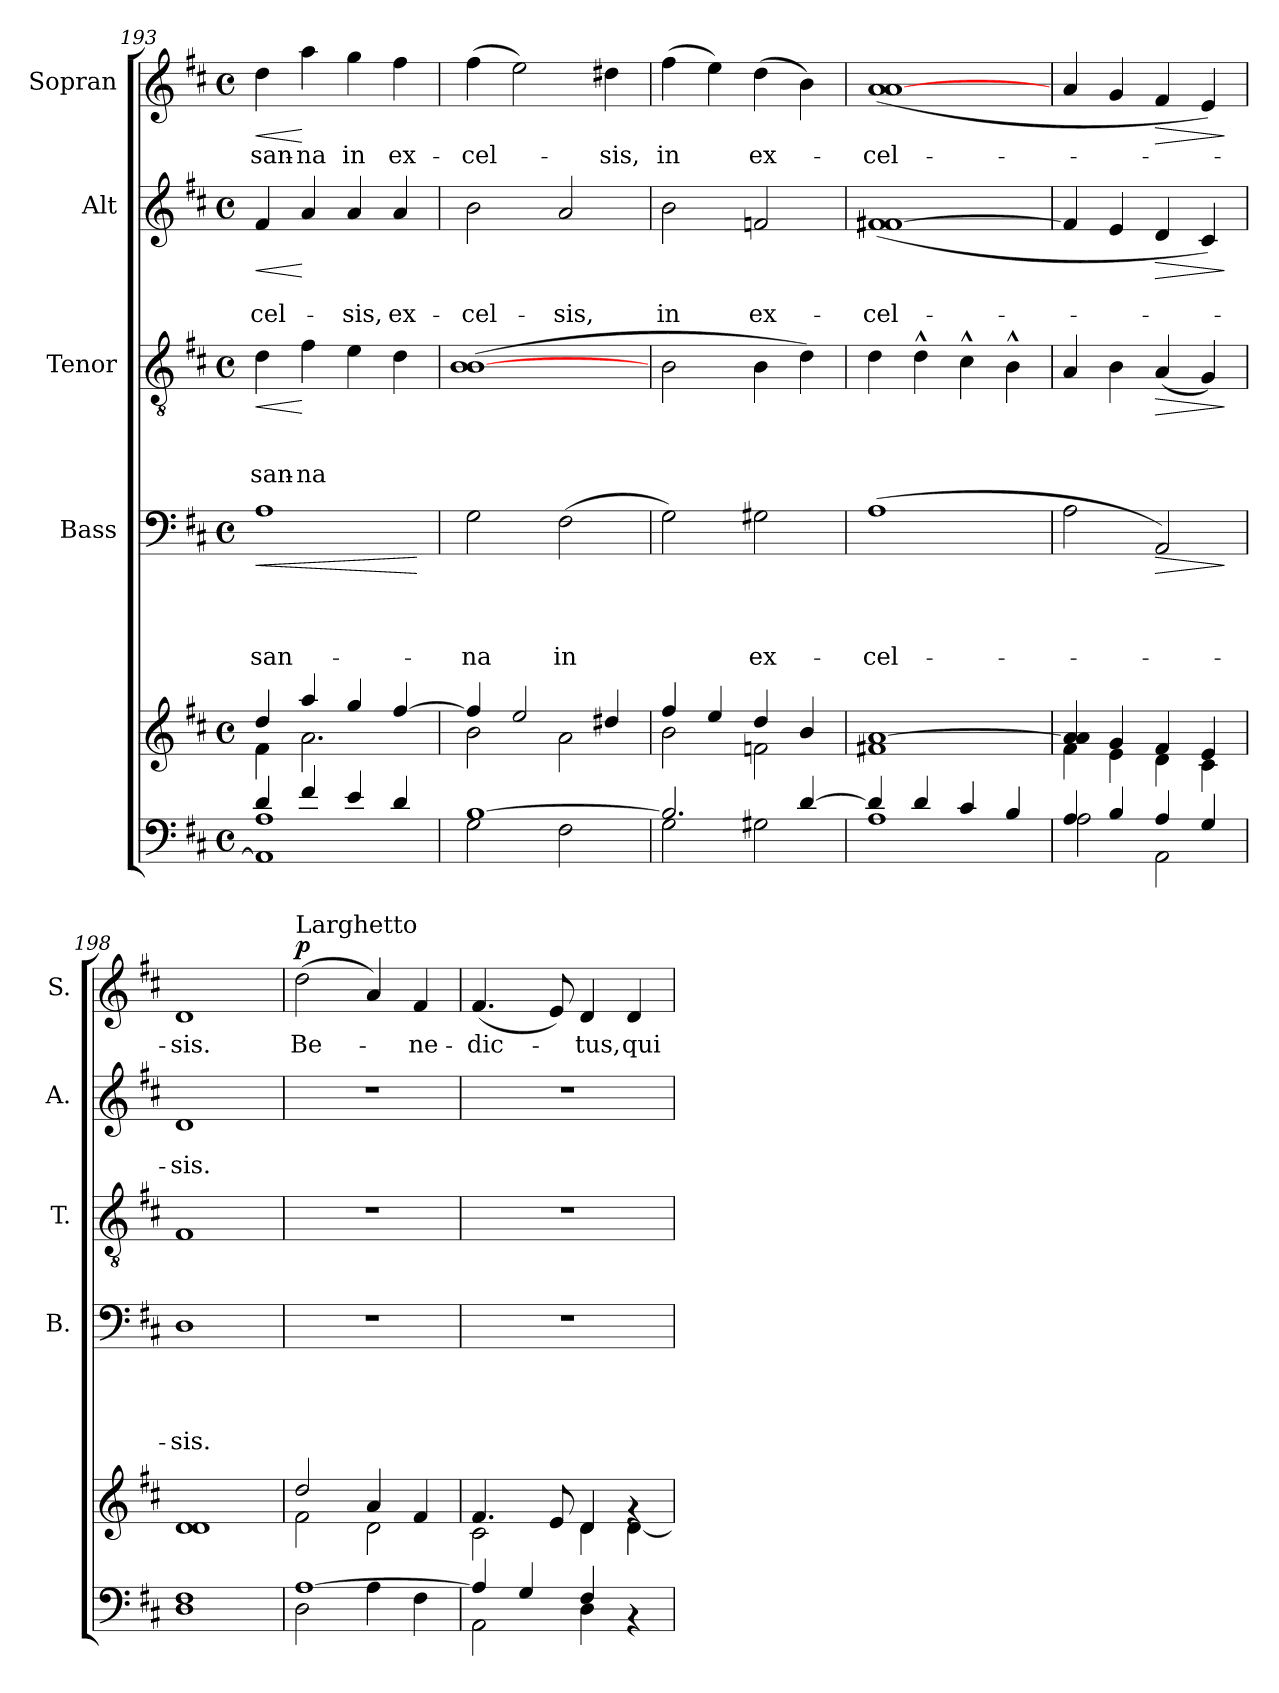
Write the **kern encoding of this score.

**kern	**kern	**kern	**text	**text	**text	**text	**dynam	**kern	**text	**text	**text	**dynam	**kern	**text	**text	**dynam	**kern	**text	**dynam
*part5	*part5	*part4	*part4	*part4	*part4	*part4	*part4	*part3	*part3	*part3	*part3	*part3	*part2	*part2	*part2	*part2	*part1	*part1	*part1
*staff6	*staff5	*staff4	*staff4	*staff4	*staff4	*staff4	*staff4	*staff3	*staff3	*staff3	*staff3	*staff3	*staff2	*staff2	*staff2	*staff2	*staff1	*staff1	*staff1
*	*	*I"Bass	*	*	*	*	*	*I"Tenor	*	*	*	*	*I"Alt	*	*	*	*I"Sopran	*	*
*	*	*I'B.	*	*	*	*	*	*I'T.	*	*	*	*	*I'A.	*	*	*	*I'S.	*	*
!!LO:PB:g=z
*clefF4	*clefG2	*clefF4	*	*	*	*	*	*clefGv2	*	*	*	*	*clefG2	*	*	*	*clefG2	*	*
*k[f#c#]	*k[f#c#]	*k[f#c#]	*	*	*	*	*	*k[f#c#]	*	*	*	*	*k[f#c#]	*	*	*	*k[f#c#]	*	*
*D:	*D:	*D:	*	*	*	*	*	*D:	*	*	*	*	*D:	*	*	*	*D:	*	*
*M4/4	*M4/4	*M4/4	*	*	*	*	*	*M4/4	*	*	*	*	*M4/4	*	*	*	*M4/4	*	*
*met(c)	*met(c)	*met(c)	*	*	*	*	*	*met(c)	*	*	*	*	*met(c)	*	*	*	*met(c)	*	*
=193	=193	=193	=193	=193	=193	=193	=193	=193	=193	=193	=193	=193	=193	=193	=193	=193	=193	=193	=193
*^	*^	*	*	*	*	*	*	*	*	*	*	*	*	*	*	*	*	*	*
!	!	!	!	!	!	!	!	!LO:LY:b	!LO:HP:b	!	!	!	!LO:LY:b	!LO:HP:b	!	!	!LO:LY:b	!LO:HP:b	!	!LO:LY:b	!LO:HP:b
4d/	1AA] 1A	4dd/	4f#\	1A	.	.	.	-san-	<	4d\	.	.	-san-	<	4f#/	.	-cel-	<	4dd\	-san-	<
!	!	!	!	!	!	!	!	!	!	!	!	!	!LO:LY:b	!	!	!	!	!	!	!LO:LY:b	!
4f#/	.	4aa/	2.a\	.	.	.	.	.	.	4f#\	.	.	-na	[	4a/	.	.	[	4aa\	-na	[
!	!	!	!	!	!	!	!	!	!	!	!	!	!	!	!	!	!LO:LY:b	!	!	!LO:LY:b	!
4e/	.	4gg/	.	.	.	.	.	.	.	4e\	.	.	.	.	4a/	.	-sis,	.	4gg\	in	.
!	!	!	!	!	!	!	!	!	!	!	!	!	!	!	!	!	!LO:LY:b	!	!	!LO:LY:b	!
4d/	.	[>4ff#/	.	.	.	.	.	.	.	4d\	.	.	.	.	4a/	.	ex-	.	4ff#\	ex-	.
*v	*v	*	*	*	*	*	*	*	*	*	*	*	*	*	*	*	*	*	*	*	*
*	*v	*v	*	*	*	*	*	*	*	*	*	*	*	*	*	*	*	*	*	*
.	.	.	.	.	.	.	[	.	.	.	.	.	.	.	.	.	.	.	.
=194	=194	=194	=194	=194	=194	=194	=194	=194	=194	=194	=194	=194	=194	=194	=194	=194	=194	=194	=194
*^	*^	*	*	*	*	*	*	*	*	*	*	*	*	*	*	*	*	*	*
!	!	!	!	!	!	!	!	!LO:LY:b	!	!	!	!	!	!	!	!	!LO:LY:b	!	!	!LO:LY:b	!
[>1B	2G\	4ff#/]	2b\	2G\	.	.	.	-na	.	(>1B [>1B	.	.	.	.	2b\	.	-cel-	.	(>4ff#\	-cel-	.
.	.	2ee/	.	.	.	.	.	.	.	.	.	.	.	.	.	.	.	.	2ee\)	.	.
!	!	!	!	!	!	!	!	!LO:LY:b	!	!	!	!	!	!	!	!	!LO:LY:b	!	!	!	!
.	2F#\	.	2a\	(>2F#\	.	.	.	in	.	.	.	.	.	.	2a/	.	-sis,	.	.	.	.
!	!	!	!	!	!	!	!	!	!	!	!	!	!	!	!	!	!	!	!	!LO:LY:b	!
.	.	4dd#X/	.	.	.	.	.	.	.	.	.	.	.	.	.	.	.	.	4dd#X\	-sis,	.
=195	=195	=195	=195	=195	=195	=195	=195	=195	=195	=195	=195	=195	=195	=195	=195	=195	=195	=195	=195	=195	=195
!	!	!	!	!	!	!	!	!	!	!	!	!	!	!	!	!	!LO:LY:b	!	!	!LO:LY:b	!
2.B/]	2G\	4ff#/	2b\	2G\)	.	.	.	.	.	2B\	.	.	.	.	2b\	.	in	.	(>4ff#\	in	.
.	.	4ee/	.	.	.	.	.	.	.	.	.	.	.	.	.	.	.	.	4ee\)	.	.
!	!	!	!	!	!	!	!	!LO:LY:b	!	!	!	!	!	!	!	!	!LO:LY:b	!	!	!LO:LY:b	!
.	2G#X\	4dd/	2fn\	2G#X\	.	.	.	ex-	.	4B\	.	.	.	.	2fn/	.	ex-	.	(>4dd\	ex-	.
[>4d/	.	4b/	.	.	.	.	.	.	.	4d\)	.	.	.	.	.	.	.	.	4b\)	.	.
*	*	*v	*v	*	*	*	*	*	*	*	*	*	*	*	*	*	*	*	*	*	*
=196	=196	=196	=196	=196	=196	=196	=196	=196	=196	=196	=196	=196	=196	=196	=196	=196	=196	=196	=196	=196
!	!	!	!	!	!	!	!LO:LY:b	!	!	!	!	!	!	!	!	!LO:LY:b	!	!	!LO:LY:b	!
4d/]	1A	1f#X [>1a	(>1A	.	.	.	-cel-	.	4d\	.	.	.	.	(>1f#X [<1f#X	.	-cel-	.	(>1a [<1a	-cel-	.
4d/	.	.	.	.	.	.	.	.	4d^^>\	.	.	.	.	.	.	.	.	.	.	.
4c#/	.	.	.	.	.	.	.	.	4c#^^>\	.	.	.	.	.	.	.	.	.	.	.
4B/	.	.	.	.	.	.	.	.	4B^^>\	.	.	.	.	.	.	.	.	.	.	.
=197	=197	=197	=197	=197	=197	=197	=197	=197	=197	=197	=197	=197	=197	=197	=197	=197	=197	=197	=197	=197
*	*	*^	*	*	*	*	*	*	*	*	*	*	*	*	*	*	*	*	*	*
4A/	2A\	4a/] 4a/	4f#\	2A\	.	.	.	.	.	4A/	.	.	.	.	4f#/]	.	.	.	4a/	.	.
4B/	.	4g/	4e\	.	.	.	.	.	.	4B\	.	.	.	.	4e/	.	.	.	4g/	.	.
!	!	!	!	!	!	!	!	!	!LO:HP:b	!	!	!	!	!LO:HP:b	!	!	!	!LO:HP:b	!	!	!LO:HP:b
4A/	2AA\	4f#/	4d\	2AA/)	.	.	.	.	>	(<4A/	.	.	.	>	4d/	.	.	>	4f#/	.	>
4G/	.	4e/	4c#\	.	.	.	.	.	.	4G/)	.	.	.	.	4c#/)	.	.	.	4e/)	.	.
*v	*v	*	*	*	*	*	*	*	*	*	*	*	*	*	*	*	*	*	*	*	*
*	*v	*v	*	*	*	*	*	*	*	*	*	*	*	*	*	*	*	*	*	*
.	.	.	.	.	.	.	]	.	.	.	.	]	.	.	.	]	.	.	]
=198	=198	=198	=198	=198	=198	=198	=198	=198	=198	=198	=198	=198	=198	=198	=198	=198	=198	=198	=198
!	!	!	!	!	!	!LO:LY:b	!	!	!	!	!	!	!	!	!LO:LY:b	!	!	!LO:LY:b	!
1D 1F#	1d 1d	1D	.	.	.	-sis.	.	1F#	.	.	.	.	1d	.	-sis.	.	1d	-sis.	.
!!LO:PB:g=z
=199!	=199!	=199!	=199!	=199!	=199!	=199!	=199!	=199!	=199!	=199!	=199!	=199!	=199!	=199!	=199!	=199!	=199!	=199!	=199!
*^	*^	*	*	*	*	*	*	*	*	*	*	*	*	*	*	*	*	*	*
!	!	!	!	!	!	!	!	!	!	!	!	!	!	!	!	!	!	!	!LO:TX:a:t=Larghetto	!	!
!	!	!	!	!	!	!	!	!	!	!	!	!	!	!	!	!	!	!	!	!LO:LY:b	!LO:DY:a
[>1A	2D\	2dd/	2f#\	1r	.	.	.	.	.	1r	.	.	.	.	1r	.	.	.	(>2dd\	Be-	p
.	4A\	4a/	2d\	.	.	.	.	.	.	.	.	.	.	.	.	.	.	.	4a/)	.	.
!	!	!	!	!	!	!	!	!	!	!	!	!	!	!	!	!	!	!	!	!LO:LY:b	!
.	4F#\	4f#/	.	.	.	.	.	.	.	.	.	.	.	.	.	.	.	.	4f#/	-ne-	.
=200	=200	=200	=200	=200	=200	=200	=200	=200	=200	=200	=200	=200	=200	=200	=200	=200	=200	=200	=200	=200	=200
!	!	!	!	!	!	!	!	!	!	!	!	!	!	!	!	!	!	!	!	!LO:LY:b	!
4A/]	2AA\	4.f#/	2c#\	1r	.	.	.	.	.	1r	.	.	.	.	1r	.	.	.	(<4.f#/	-dic-	.
4G/	.	.	.	.	.	.	.	.	.	.	.	.	.	.	.	.	.	.	.	.	.
.	.	8e/	.	.	.	.	.	.	.	.	.	.	.	.	.	.	.	.	8e/)	.	.
!	!	!	!	!	!	!	!	!	!	!	!	!	!	!	!	!	!	!	!	!LO:LY:b	!
4F#/	4D\	4d/	4d\	.	.	.	.	.	.	.	.	.	.	.	.	.	.	.	4d/	-tus,	.
!	!	!	!	!	!	!	!	!	!	!	!	!	!	!	!	!	!	!	!	!LO:LY:b	!
4rAA	4ryy	4rf	[<4d\	.	.	.	.	.	.	.	.	.	.	.	.	.	.	.	4d/	qui	.
*v	*v	*	*	*	*	*	*	*	*	*	*	*	*	*	*	*	*	*	*	*	*
*	*v	*v	*	*	*	*	*	*	*	*	*	*	*	*	*	*	*	*	*	*
=	=	=	=	=	=	=	=	=	=	=	=	=	=	=	=	=	=	=	=
*-	*-	*-	*-	*-	*-	*-	*-	*-	*-	*-	*-	*-	*-	*-	*-	*-	*-	*-	*-
